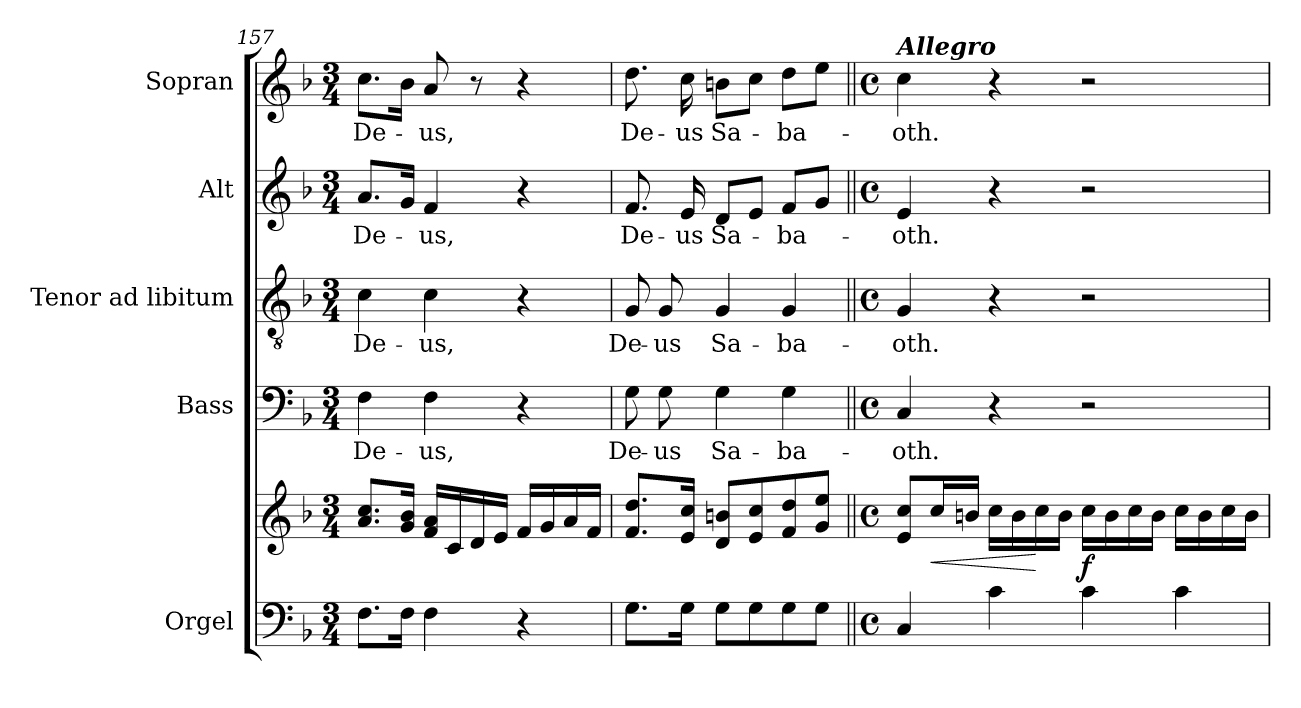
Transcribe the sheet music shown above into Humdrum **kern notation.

**kern	**kern	**dynam	**kern	**text	**kern	**text	**kern	**text	**kern	**text
*part5	*part5	*part5	*part4	*part4	*part3	*part3	*part2	*part2	*part1	*part1
*staff6	*staff5	*staff5/6	*staff4	*staff4	*staff3	*staff3	*staff2	*staff2	*staff1	*staff1
*I"Orgel	*	*	*I"Bass	*	*I"Tenor ad libitum	*	*I"Alt	*	*I"Sopran	*
*I'Org.	*	*	*I'B.	*	*I'T.	*	*I'A.	*	*I'S.	*
*clefF4	*clefG2	*	*clefF4	*	*clefGv2	*	*clefG2	*	*clefG2	*
*k[b-]	*k[b-]	*	*k[b-]	*	*k[b-]	*	*k[b-]	*	*k[b-]	*
*F:	*F:	*	*F:	*	*F:	*	*F:	*	*F:	*
*M3/4	*M3/4	*	*M3/4	*	*M3/4	*	*M3/4	*	*M3/4	*
=157	=157	=157	=157	=157	=157	=157	=157	=157	=157	=157
!	!	!	!	!LO:LY:b	!	!LO:LY:b	!	!LO:LY:b	!	!LO:LY:b
8.F\L	8.a/ 8.cc/L	.	4F\	De-	4c\	De-	8.a/L	De-	8.cc\L	De-
16F\Jk	16g/ 16b-/Jk	.	.	.	.	.	16g/Jk	.	16b-\Jk	.
!	!	!	!	!LO:LY:b	!	!LO:LY:b	!	!LO:LY:b	!	!LO:LY:b
4F\	16f/ 16a/LL	.	4F\	-us,	4c\	-us,	4f/	-us,	8a/	-us,
.	16c/	.	.	.	.	.	.	.	.	.
.	16d/	.	.	.	.	.	.	.	8r	.
.	16e/JJ	.	.	.	.	.	.	.	.	.
4r	16f/LL	.	4r	.	4r	.	4r	.	4r	.
.	16g/	.	.	.	.	.	.	.	.	.
.	16a/	.	.	.	.	.	.	.	.	.
.	16f/JJ	.	.	.	.	.	.	.	.	.
!!LO:PB:g=z
=158	=158	=158	=158	=158	=158	=158	=158	=158	=158	=158
!	!	!	!	!LO:LY:b	!	!LO:LY:b	!	!LO:LY:b	!	!LO:LY:b
8.G\L	8.f/ 8.dd/L	.	8G\	De-	8G/	De-	8.f/	De-	8.dd\	De-
!	!	!	!	!LO:LY:b	!	!LO:LY:b	!	!	!	!
.	.	.	8G\	-us	8G/	-us	.	.	.	.
!	!	!	!	!	!	!	!	!LO:LY:b	!	!LO:LY:b
16G\Jk	16e/ 16cc/Jk	.	.	.	.	.	16e/	-us	16cc\	-us
!	!	!	!	!LO:LY:b	!	!LO:LY:b	!	!LO:LY:b	!	!LO:LY:b
8G\L	8d/ 8bn/L	.	4G\	Sa-	4G/	Sa-	8d/L	Sa-	8bn\L	Sa-
8G\	8e/ 8cc/	.	.	.	.	.	8e/J	.	8cc\J	.
!	!	!	!	!LO:LY:b	!	!LO:LY:b	!	!LO:LY:b	!	!LO:LY:b
8G\	8f/ 8dd/	.	4G\	-ba-	4G/	-ba-	8f/L	-ba-	8dd\L	-ba-
8G\J	8g/ 8ee/J	.	.	.	.	.	8g/J	.	8ee\J	.
=159||	=159||	=159||	=159||	=159||	=159||	=159||	=159||	=159||	=159||	=159||
*M4/4	*M4/4	*	*M4/4	*	*M4/4	*	*M4/4	*	*M4/4	*
*met(c)	*met(c)	*	*met(c)	*	*met(c)	*	*met(c)	*	*met(c)	*
!	!	!	!	!	!	!	!	!	!LO:TX:a:Bi:t=Allegro	!
!	!	!	!	!LO:LY:b	!	!LO:LY:b	!	!LO:LY:b	!	!LO:LY:b
4C/	8e/ 8cc/L	.	4C/	-oth.	4G/	-oth.	4e/	-oth.	4cc\	-oth.
!	!	!LO:HP:b	!	!	!	!	!	!	!	!
.	16cc/L	<	.	.	.	.	.	.	.	.
.	16bn/JJ	.	.	.	.	.	.	.	.	.
4c\	16cc\LL	.	4r	.	4r	.	4r	.	4r	.
.	16b\	.	.	.	.	.	.	.	.	.
.	16cc\	[	.	.	.	.	.	.	.	.
.	16b\JJ	.	.	.	.	.	.	.	.	.
!	!	!LO:DY:b	!	!	!	!	!	!	!	!
4c\	16cc\LL	f	2r	.	2r	.	2r	.	2r	.
.	16b\	.	.	.	.	.	.	.	.	.
.	16cc\	.	.	.	.	.	.	.	.	.
.	16b\JJ	.	.	.	.	.	.	.	.	.
4c\	16cc\LL	.	.	.	.	.	.	.	.	.
.	16b\	.	.	.	.	.	.	.	.	.
.	16cc\	.	.	.	.	.	.	.	.	.
.	16b\JJ	.	.	.	.	.	.	.	.	.
=	=	=	=	=	=	=	=	=	=	=
*-	*-	*-	*-	*-	*-	*-	*-	*-	*-	*-
